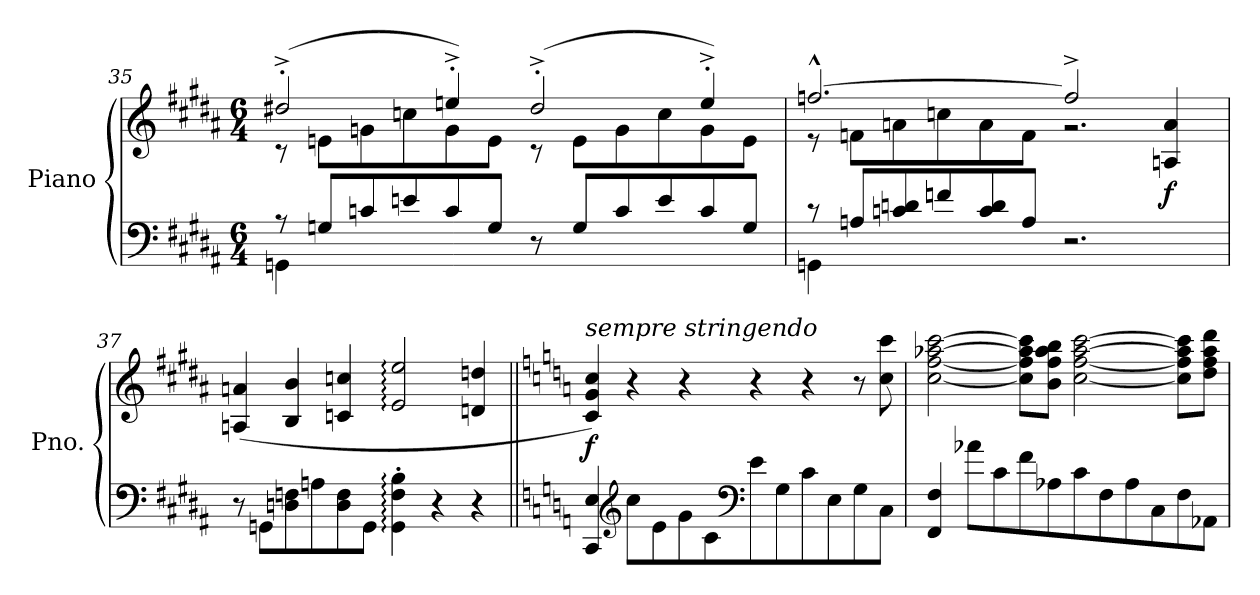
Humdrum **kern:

**kern	**kern	**dynam
*part1	*part1	*part1
*staff2	*staff1	*staff1/2
*I"Piano	*	*
*I'Pno.	*	*
*clefF4	*clefG2	*
*k[f#c#g#d#a#]	*k[f#c#g#d#a#]	*
*M6/4	*M6/4	*
=35	=35	=35
*^	*^	*
8r	4GGn\	(2dd#X^'/	8r	.
8Gn/L	.	.	8en\L	.
8cn/	1ryy	.	8gn\	.
8en/	.	.	8ccn\	.
8c/	.	4een^'/)	8g\	.
8G/J	.	.	8e\J	.
8r	.	(2dd#^'/	8r	.
8G/L	.	.	8e\L	.
8c/	.	.	8g\	.
8e/	.	.	8cc\	.
8c/	4ryy	4ee^'/)	8g\	.
8G/J	.	.	8e\J	.
!!LO:LB:g=z	!!
=36	=36	=36	=36	=36
8r	4GGn\	[2.ffn^^/	8r	.
8An/L	.	.	8fn\L	.
8cn/ 8dn/	1ryy	.	8an\	.
8fn/	.	.	8ccn\	.
8c/ 8d/	.	.	8a\	.
8A/J	.	.	8f\J	.
2.r	.	2ff^/]	2.rg	.
!	!	!	!	!LO:DY:b
.	4ryy	4An/ 4a/	.	f
*v	*v	*	*	*
*	*v	*v	*
=37	=37	=37
8r	(4An/ 4an/	.
8GGn\L	.	.
8Dn\ 8Fn\	4B/ 4b/	.
8An\	.	.
8D\ 8F\	4cn/ 4ccn/	.
8GG\J	.	.
4GG\:' 4F\:' 4B\:'	2e/: 2ee/:	.
4r	.	.
4r	4dn/ 4ddn/	.
=38||	=38||	=38||
*k[]	*k[]	*
!	!LO:TX:a:i:t=sempre stringendo	!
!	!	!LO:DY:b
4CC/ 4E/	4c/ 4g/ 4cc/)	f
*clefG2	*	*
8cc\L	4r	.
8e\	.	.
8g\	4r	.
8c\	.	.
*clefF4	*	*
8e\	4r	.
8G\	.	.
8c\	4r	.
8E\	.	.
8G\	8r	.
8C\J	8cc\ 8ccc\	.
!!LO:LB:g=z
=39	=39	=39
4FF/ 4F/	[2cc\ [2ff\ [2aa-X\ [2ccc\	.
8a-X\L	.	.
8c\	.	.
8f\	8cc\] 8ff\] 8aa-\] 8ccc\]L	.
8A-X\	8b\ 8ff\ 8aa-\ 8bb\J	.
8c\	[2cc\ [2ff\ [2aa-\ [2ccc\	.
8F\	.	.
8A-\	.	.
8C\	.	.
8F\	8cc\] 8ff\] 8aa-\] 8ccc\]L	.
8AA-X\J	8dd\ 8ff\ 8aa-\ 8ddd\J	.
=	=	=
*-	*-	*-
